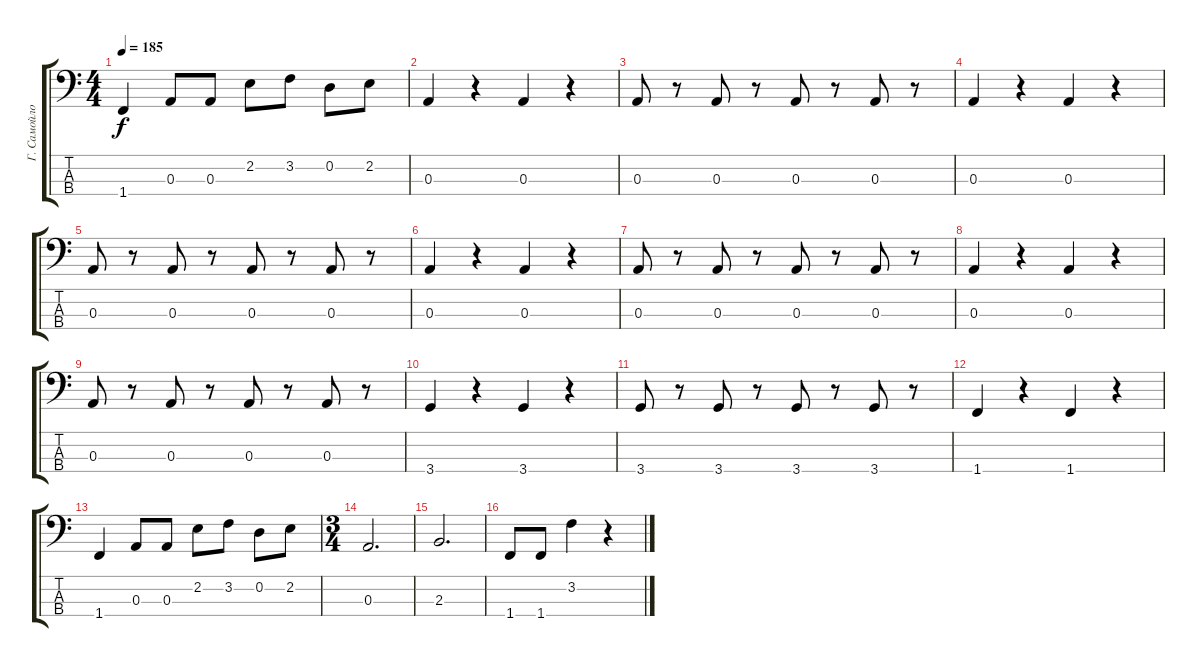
\track ("Г. Самойлов" "Г. Самойло") {instrument electricbassfinger}
\staff {score tabs}
\tuning (G2 D2 A1 E1) {hide}
\ts (4 4)
\tempo 185
\clef f4
\ks c
1.4.4{dy f} 0.3.8 0.3.8 2.2.8 3.2.8 0.2.8 2.2.8 |
0.3.4 r.4 0.3.4 r.4 |
0.3.8 r.8 0.3.8 r.8 0.3.8 r.8 0.3.8 r.8 |
0.3.4 r.4 0.3.4 r.4 |
0.3.8 r.8 0.3.8 r.8 0.3.8 r.8 0.3.8 r.8 |
0.3.4 r.4 0.3.4 r.4 |
0.3.8 r.8 0.3.8 r.8 0.3.8 r.8 0.3.8 r.8 |
0.3.4 r.4 0.3.4 r.4 |
0.3.8 r.8 0.3.8 r.8 0.3.8 r.8 0.3.8 r.8 |
3.4.4 r.4 3.4.4 r.4 |
3.4.8 r.8 3.4.8 r.8 3.4.8 r.8 3.4.8 r.8 |
1.4.4 r.4 1.4.4 r.4 |
1.4.4 0.3.8 0.3.8 2.2.8 3.2.8 0.2.8 2.2.8 |
\ts (3 4)
0.3.2{d} |
2.3.2{d} |
1.4.8 1.4.8 3.2.4 r.4
